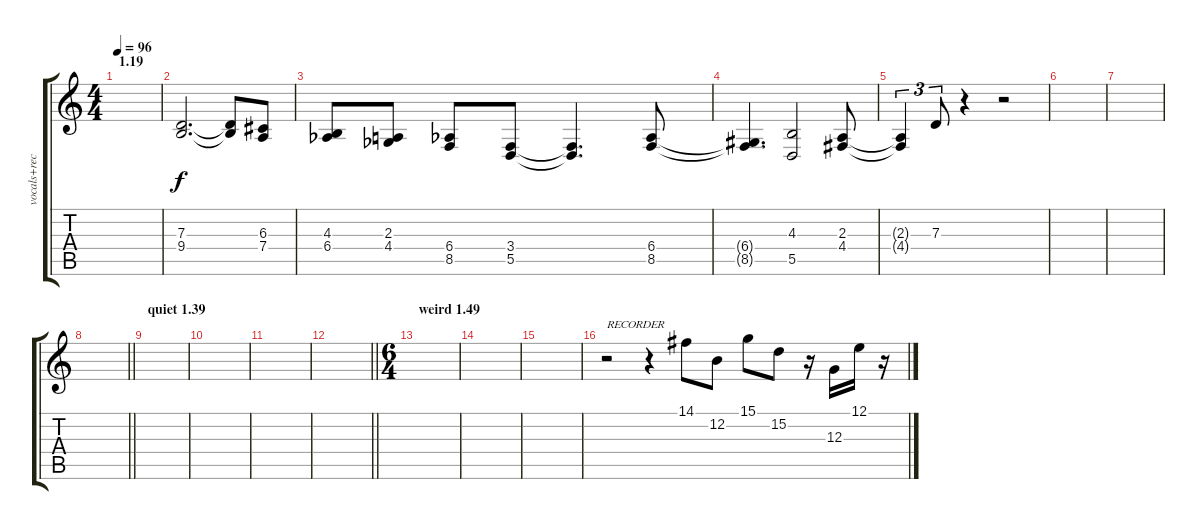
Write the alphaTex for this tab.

\track ("vocals+recorder" "vocals+rec") {instrument tenorsax}
\staff {score tabs}
\tuning (E4 B3 G3 D3 A2 E2) {hide}
\ts (4 4)
\section ("" "1.19")
\tempo 96
\clef g2
\ks c
|
(7.3 9.4).2{d} (7.3{t} 9.4{t}).8 (6.3 7.4).8 |
(4.3 6.4{acc b}).8 (2.3 4.4{acc b}).8 (6.4{acc b} 8.5).8 (3.4 5.5).8 (3.4{t} 5.5{t}).4{d} (6.4{acc b} 8.5).8 |
(6.4{t} 8.5{t}).4{d} (4.3 5.5).2 (2.3 4.4).8 |
(2.3{t} 4.4{t}).4{tu (3 2)} 7.3.8{tu (3 2)} r.4 r.2 |
|
|
\barLineRight lightlight
|
\section ("" "quiet 1.39")
|
|
|
\barLineRight lightlight
|
\ts (6 4)
\section ("" "weird 1.49")
|
|
|
r.2{txt "RECORDER" instrument recorder} r.4 14.1.8 12.2.8 15.1.8 15.2.8 r.16 12.3.16 12.1.16 r.16
